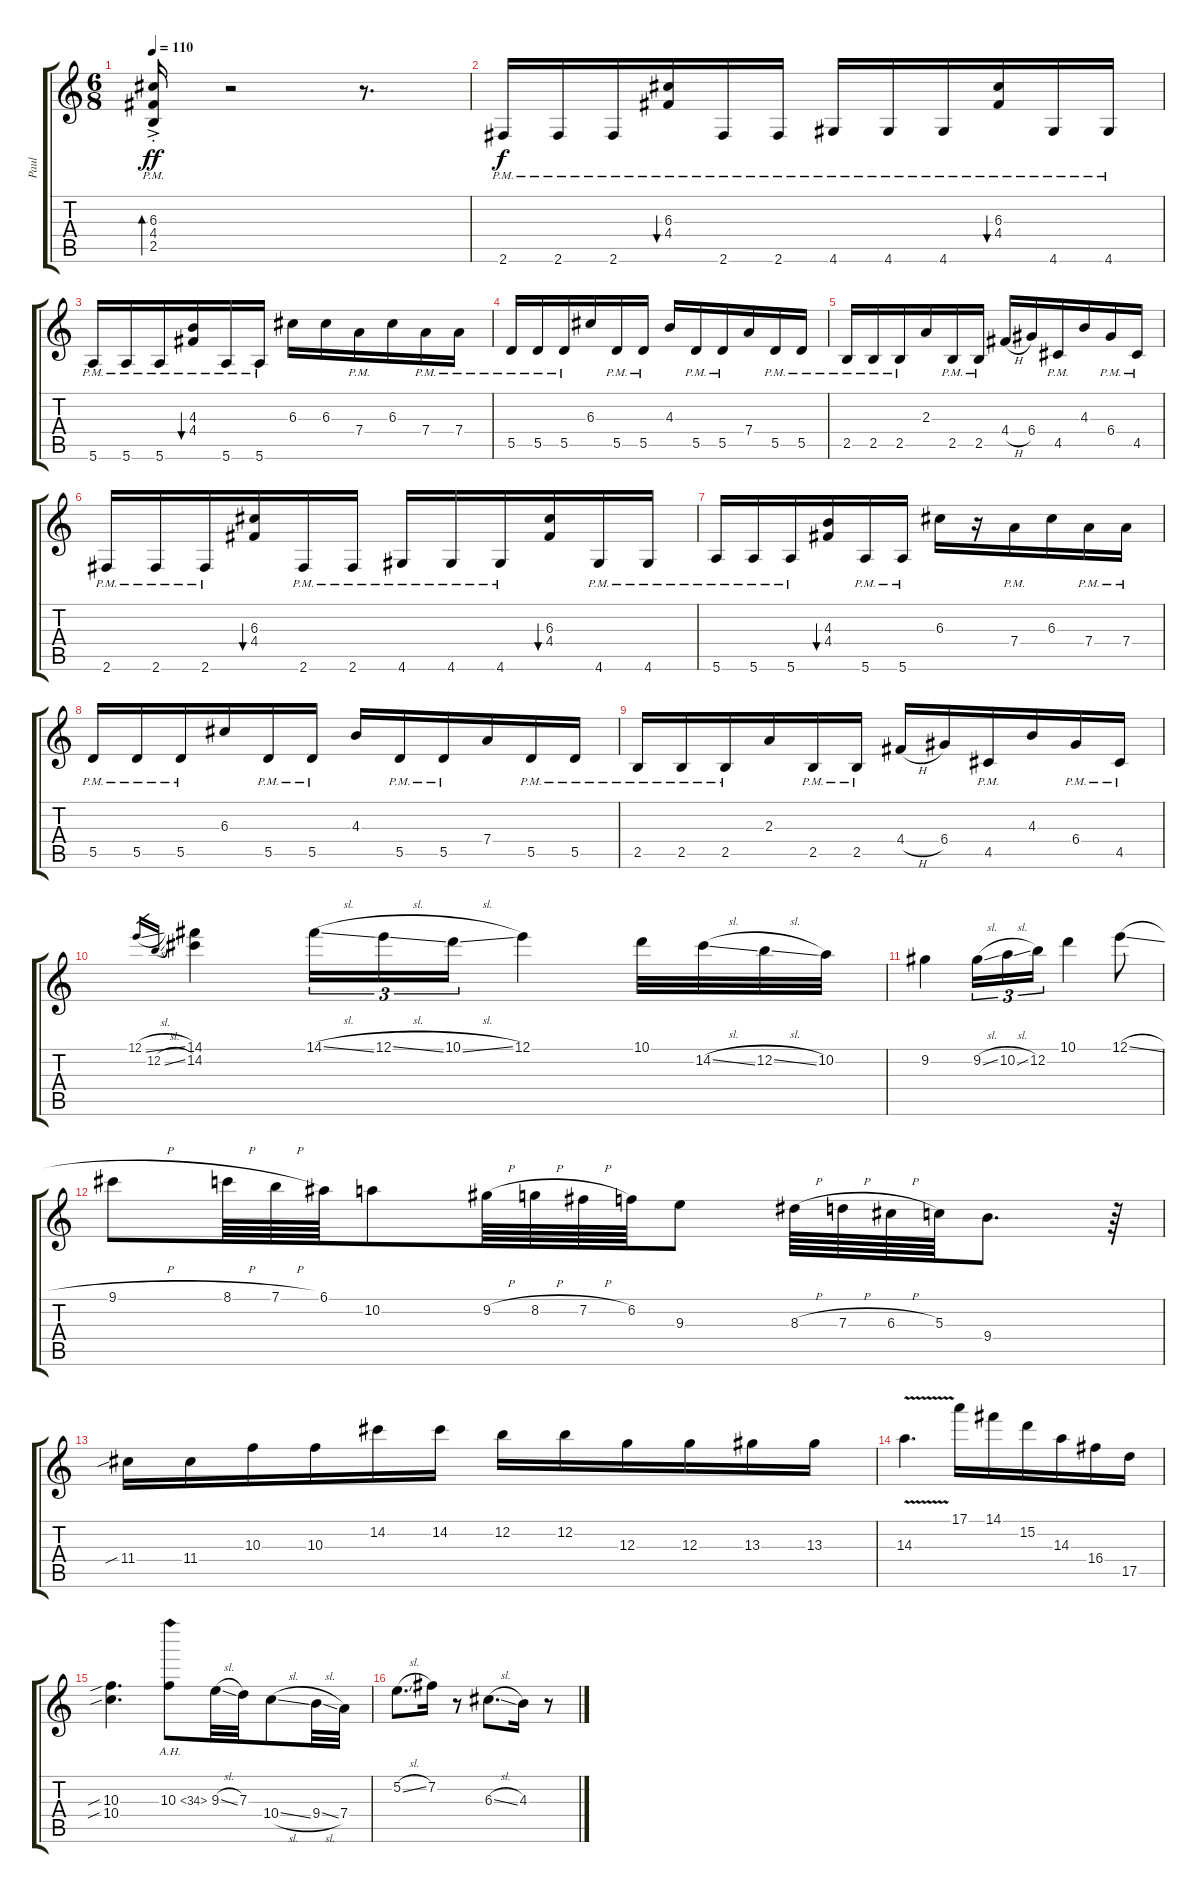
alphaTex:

\track ("Paul" "Paul") {instrument overdrivenguitar}
\staff {score tabs}
\tuning (E4 B3 G3 D3 A2 E2) {hide}
\ts (6 8)
\tempo 110
\clef g2
\ks c
(6.3{ac} 4.4{pm st} 2.5{ac pm}).16{bd 120 dy ff} r.2 r.8{d} |
2.6{pm}.16{dy f} 2.6{pm}.16 2.6{pm}.16 (6.3{pm} 4.4{pm}).16{bu 60} 2.6{pm}.16 2.6{pm}.16 4.6{pm}.16 4.6{pm}.16 4.6{pm}.16 (6.3{pm} 4.4{pm}).16{bu 60} 4.6{pm}.16 4.6{pm}.16 |
5.6{pm}.16 5.6{pm}.16 5.6{pm}.16 (4.3{pm} 4.4{pm}).16{bu 60} 5.6{pm}.16 5.6{pm}.16 6.3.16 6.3.16 7.4{pm}.16 6.3.16 7.4{pm}.16 7.4{pm}.16 |
5.5{pm}.16 5.5{pm}.16 5.5{pm}.16 6.3.16 5.5{pm}.16 5.5{pm}.16 4.3.16 5.5{pm}.16 5.5{pm}.16 7.4.16 5.5{pm}.16 5.5{pm}.16 |
2.5{pm}.16 2.5{pm}.16 2.5{pm}.16 2.3.16 2.5{pm}.16 2.5{pm}.16 4.4{h}.16 6.4.16 4.5{pm}.16 4.3.16 6.4{pm}.16 4.5{pm}.16 |
2.6{pm}.16 2.6{pm}.16 2.6{pm}.16 (6.3 4.4).16{bu 60} 2.6{pm}.16 2.6{pm}.16 4.6{pm}.16 4.6{pm}.16 4.6{pm}.16 (6.3 4.4).16{bu 60} 4.6{pm}.16 4.6{pm}.16 |
5.6{pm}.16 5.6{pm}.16 5.6{pm}.16 (4.3 4.4).16{bu 60} 5.6{pm}.16 5.6{pm}.16 6.3.16 r.16 7.4{pm}.16 6.3.16 7.4{pm}.16 7.4{pm}.16 |
5.5{pm}.16 5.5{pm}.16 5.5{pm}.16 6.3.16 5.5{pm}.16 5.5{pm}.16 4.3.16 5.5{pm}.16 5.5{pm}.16 7.4.16 5.5{pm}.16 5.5{pm}.16 |
2.5{pm}.16 2.5{pm}.16 2.5{pm}.16 2.3.16 2.5{pm}.16 2.5{pm}.16 4.4{h}.16 6.4.16 4.5{pm}.16 4.3.16 6.4{pm}.16 4.5{pm}.16 |
12.1{sl}.16{gr} 12.2{sl}.16{gr} (14.1 14.2).4 14.1{sl}.16{tu (3 2)} 12.1{sl}.16{tu (3 2)} 10.1{sl}.16{tu (3 2)} 12.1.4 10.1.32 14.2{sl}.32 12.2{sl}.32 10.2.32 |
9.2.4 9.2{sl}.16{tu (3 2)} 10.2{sl}.16{tu (3 2)} 12.2.16{tu (3 2)} 10.1.4 12.1{sl}.8 |
9.1{h}.8 8.1{h}.64 7.1{h}.64 6.1.64 10.2.8 9.2{h}.64 8.2{h}.64 7.2{h}.64 6.2.64 9.3.8 8.3{h}.64 7.3{h}.64 6.3{h}.64 5.3.64 9.4.8{d} r.64 |
11.4{sib}.16 11.4.16 10.3.16 10.3.16 14.2.16 14.2.16 12.2.16 12.2.16 12.3.16 12.3.16 13.3.16 13.3.16 |
14.3{v}.4{d} 17.1.16 14.1.16 15.2.16 14.3.16 16.4.16 17.5.16 |
(10.3{sib} 10.4{sib}).4{d} 10.3{ah 24}.8 9.3{sl}.32 7.3.32 10.4{sl}.8 9.4{sl}.32 7.4.32 |
5.2{sl}.8{d} 7.2.16 r.8 6.3{sl}.8{d} 4.3.16 r.8
